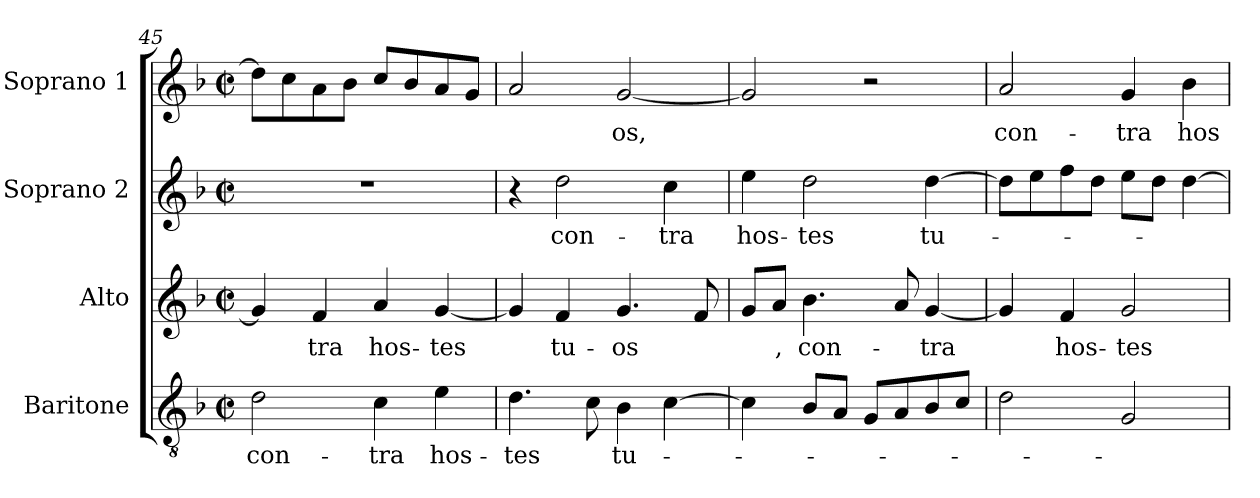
**kern	**text	**kern	**text	**kern	**text	**kern	**text
*part4	*part4	*part3	*part3	*part2	*part2	*part1	*part1
*staff4	*staff4	*staff3	*staff3	*staff2	*staff2	*staff1	*staff1
*I"Baritone	*	*I"Alto	*	*I"Soprano 2	*	*I"Soprano 1	*
*I'Bar	*	*I'A	*	*I'S 2	*	*I'S 1	*
*clefGv2	*	*clefG2	*	*clefG2	*	*clefG2	*
*k[b-]	*	*k[b-]	*	*k[b-]	*	*k[b-]	*
*F:	*	*F:	*	*F:	*	*F:	*
*M2/2	*	*M2/2	*	*M2/2	*	*M2/2	*
*met(c|)	*	*met(c|)	*	*met(c|)	*	*met(c|)	*
=45	=45	=45	=45	=45	=45	=45	=45
2d\	con-	4g/]	.	1r	.	8dd\L]	.
.	.	.	.	.	.	8cc\	.
.	.	4f/	-tra	.	.	8a\	.
.	.	.	.	.	.	8b-\J	.
4c\	-tra	4a/	hos-	.	.	8cc/L	.
.	.	.	.	.	.	8b-/	.
4e\	hos-	[4g/	-tes	.	.	8a/	.
.	.	.	.	.	.	8g/J	.
=46	=46	=46	=46	=46	=46	=46	=46
4.d\	-tes	4g/]	.	4r	.	2a/	.
.	.	4f/	tu-	2dd\	con-	.	.
8c\	.	.	.	.	.	.	.
4B-\	tu-	4.g/	-os	.	.	[2g/	-os,
[4c\	.	.	.	4cc\	-tra	.	.
.	.	8f/	.	.	.	.	.
=47	=47	=47	=47	=47	=47	=47	=47
4c\]	.	8g/L	.	4ee\	hos-	2g/]	.
.	.	8a/J	,	.	.	.	.
8B-/L	.	4.b-\	con-	2dd\	-tes	.	.
8A/J	.	.	.	.	.	.	.
8G/L	.	.	.	.	.	2r	.
8A/	.	8a/	.	.	.	.	.
8B-/	.	[4g/	-tra	[4dd\	tu-	.	.
8c/J	.	.	.	.	.	.	.
=48	=48	=48	=48	=48	=48	=48	=48
2d\	.	4g/]	.	8dd\L]	.	2a/	con-
.	.	.	.	8ee\	.	.	.
.	.	4f/	hos-	8ff\	.	.	.
.	.	.	.	8dd\J	.	.	.
2G/	.	2g/	-tes	8ee\L	.	4g/	-tra
.	.	.	.	8dd\J	.	.	.
.	.	.	.	[4dd\	.	4b-\	hos-
=	=	=	=	=	=	=	=
*-	*-	*-	*-	*-	*-	*-	*-
